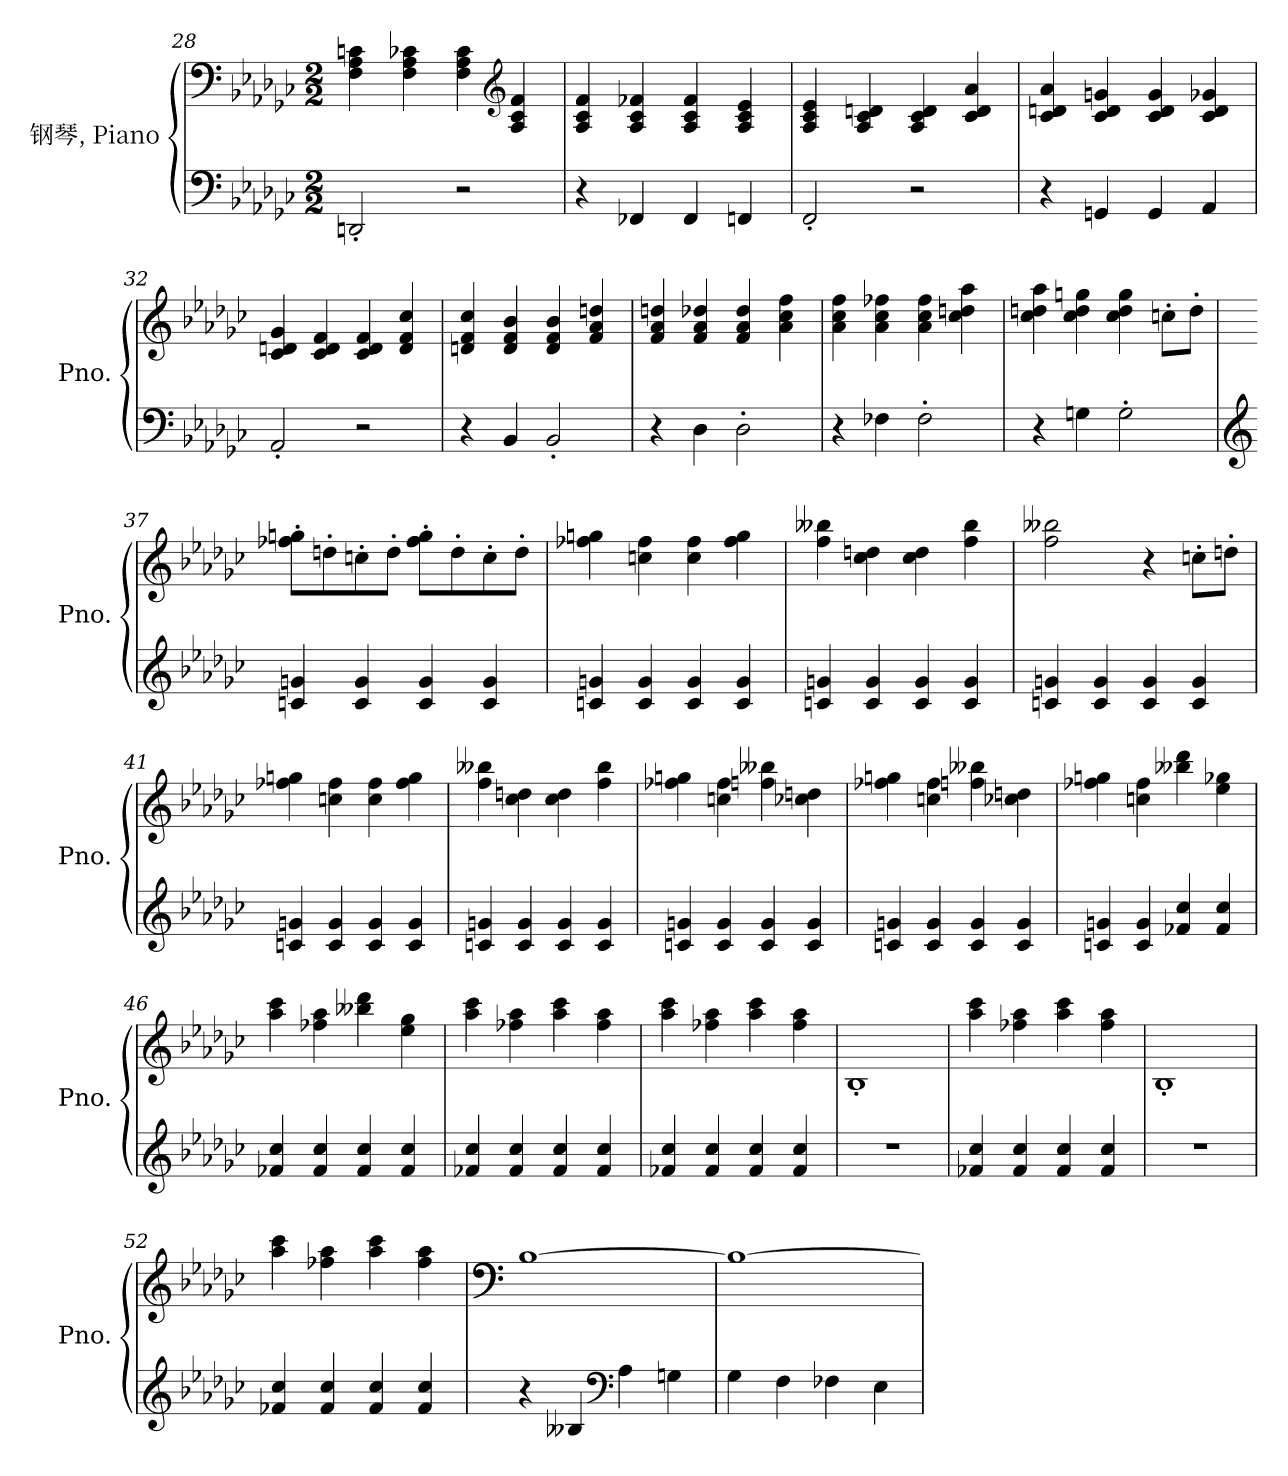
**kern	**kern
*part2	*part1
*staff2	*staff1
*I"钢琴, Piano	*I"钢琴, Piano
*I'Pno.	*I'Pno.
*clefF4	*clefF4
*k[b-e-a-d-g-c-]	*k[b-e-a-d-g-c-]
*M2/2	*M2/2
=28	=28
2DDn'/	4F\ 4A-\ 4cn\
.	4F\ 4A-\ 4c-X\
2r	4F\ 4A-\ 4c-\
*	*clefG2
.	4A-/ 4c-/ 4f/
=29	=29
4r	4A-/ 4c-/ 4f/
4FF-X/	4A-/ 4c-/ 4f-X/
4FF-/	4A-/ 4c-/ 4f-/
4FFn/	4A-/ 4c-/ 4e-/
=30	=30
2FF'/	4A-/ 4c-/ 4e-/
.	4A-/ 4c-/ 4dn/
2r	4A-/ 4c-/ 4d/
.	4c-/ 4d/ 4a-/
!!LO:PB:g=z
=31	=31
4r	4c-/ 4dn/ 4a-/
4GGn/	4c-/ 4d/ 4gn/
4GG/	4c-/ 4d/ 4g/
4AA-/	4c-/ 4d/ 4g-X/
=32	=32
2AA-'/	4c-/ 4dn/ 4g-/
.	4c-/ 4d/ 4f/
2r	4c-/ 4d/ 4f/
.	4d/ 4f/ 4cc-/
=33	=33
4r	4dn/ 4f/ 4cc-/
4BB-/	4d/ 4f/ 4b-/
2BB-'/	4d/ 4f/ 4b-/
.	4f/ 4a-/ 4ddn/
=34	=34
4r	4f/ 4a-/ 4ddn/
4D-\	4f/ 4a-/ 4dd-X/
2D-'\	4f/ 4a-/ 4dd-/
.	4a-\ 4cc-\ 4ff\
=35	=35
4r	4a-\ 4cc-\ 4ff\
4F-X\	4a-\ 4cc-\ 4ff-X\
2F-'\	4a-\ 4cc-\ 4ff-\
.	4cc-\ 4ddn\ 4aa-\
!!LO:LB:g=z
=36	=36
4r	4cc-\ 4ddn\ 4aa-\
4Gn\	4cc-\ 4dd\ 4ggn\
2G'\	4cc-\ 4dd\ 4gg\
.	8ccn'\L
.	8dd'\J
=37	=37
*clefG2	*
4cn/ 4gn/	8ff-X\' 8ggn\'L
.	8ddn'\
4c/ 4g/	8ccn'\
.	8dd'\J
4c/ 4g/	8ff-\' 8gg\'L
.	8dd'\
4c/ 4g/	8cc'\
.	8dd'\J
=38	=38
4cn/ 4gn/	4ff-X\ 4ggn\
4c/ 4g/	4ccn\ 4ff-\
4c/ 4g/	4cc\ 4ff-\
4c/ 4g/	4ff-\ 4gg\
=39	=39
4cn/ 4gn/	4ff\ 4bb--X\
4c/ 4g/	4cc-\ 4ddn\
4c/ 4g/	4cc-\ 4dd\
4c/ 4g/	4ff\ 4bb--\
!!LO:LB:g=z
=40	=40
4cn/ 4gn/	2ff\ 2bb--X\
4c/ 4g/	.
4c/ 4g/	4r
4c/ 4g/	8ccn'\L
.	8ddn'\J
=41	=41
4cn/ 4gn/	4ff-X\ 4ggn\
4c/ 4g/	4ccn\ 4ff-\
4c/ 4g/	4cc\ 4ff-\
4c/ 4g/	4ff-\ 4gg\
=42	=42
4cn/ 4gn/	4ff\ 4bb--X\
4c/ 4g/	4cc-\ 4ddn\
4c/ 4g/	4cc-\ 4dd\
4c/ 4g/	4ff\ 4bb--\
=43	=43
4cn/ 4gn/	4ff-X\ 4ggn\
4c/ 4g/	4ccn\ 4ff-\
4c/ 4g/	4ffn\ 4bb--X\
4c/ 4g/	4cc-X\ 4ddn\
!!LO:LB:g=z
=44	=44
4cn/ 4gn/	4ff-X\ 4ggn\
4c/ 4g/	4ccn\ 4ff-\
4c/ 4g/	4ffn\ 4bb--X\
4c/ 4g/	4cc-X\ 4ddn\
=45	=45
4cn/ 4gn/	4ff-X\ 4ggn\
4c/ 4g/	4ccn\ 4ff-\
4f-X/ 4cc-/	4bb--X\ 4ddd-\
4f-/ 4cc-/	4ee-\ 4gg-X\
=46	=46
4f-X/ 4cc-/	4aa-\ 4ccc-\
4f-/ 4cc-/	4ff-X\ 4aa-\
4f-/ 4cc-/	4bb--X\ 4ddd-\
4f-/ 4cc-/	4ee-\ 4gg-\
=47	=47
4f-X/ 4cc-/	4aa-\ 4ccc-\
4f-/ 4cc-/	4ff-X\ 4aa-\
4f-/ 4cc-/	4aa-\ 4ccc-\
4f-/ 4cc-/	4ff-\ 4aa-\
=48	=48
4f-X/ 4cc-/	4aa-\ 4ccc-\
4f-/ 4cc-/	4ff-X\ 4aa-\
4f-/ 4cc-/	4aa-\ 4ccc-\
4f-/ 4cc-/	4ff-\ 4aa-\
!!LO:LB:g=z
=49	=49
1r	1B-'
=50	=50
4f-X/ 4cc-/	4aa-\ 4ccc-\
4f-/ 4cc-/	4ff-X\ 4aa-\
4f-/ 4cc-/	4aa-\ 4ccc-\
4f-/ 4cc-/	4ff-\ 4aa-\
=51	=51
1r	1B-'
=52	=52
4f-X/ 4cc-/	4aa-\ 4ccc-\
4f-/ 4cc-/	4ff-X\ 4aa-\
4f-/ 4cc-/	4aa-\ 4ccc-\
4f-/ 4cc-/	4ff-\ 4aa-\
=53	=53
*	*clefF4
4r	[1B-
4B--X/	.
*clefF4	*
4A-\	.
4Gn\	.
=54	=54
4G-\	1B-_
4F\	.
4F-X\	.
4E-\	.
=	=
*-	*-
